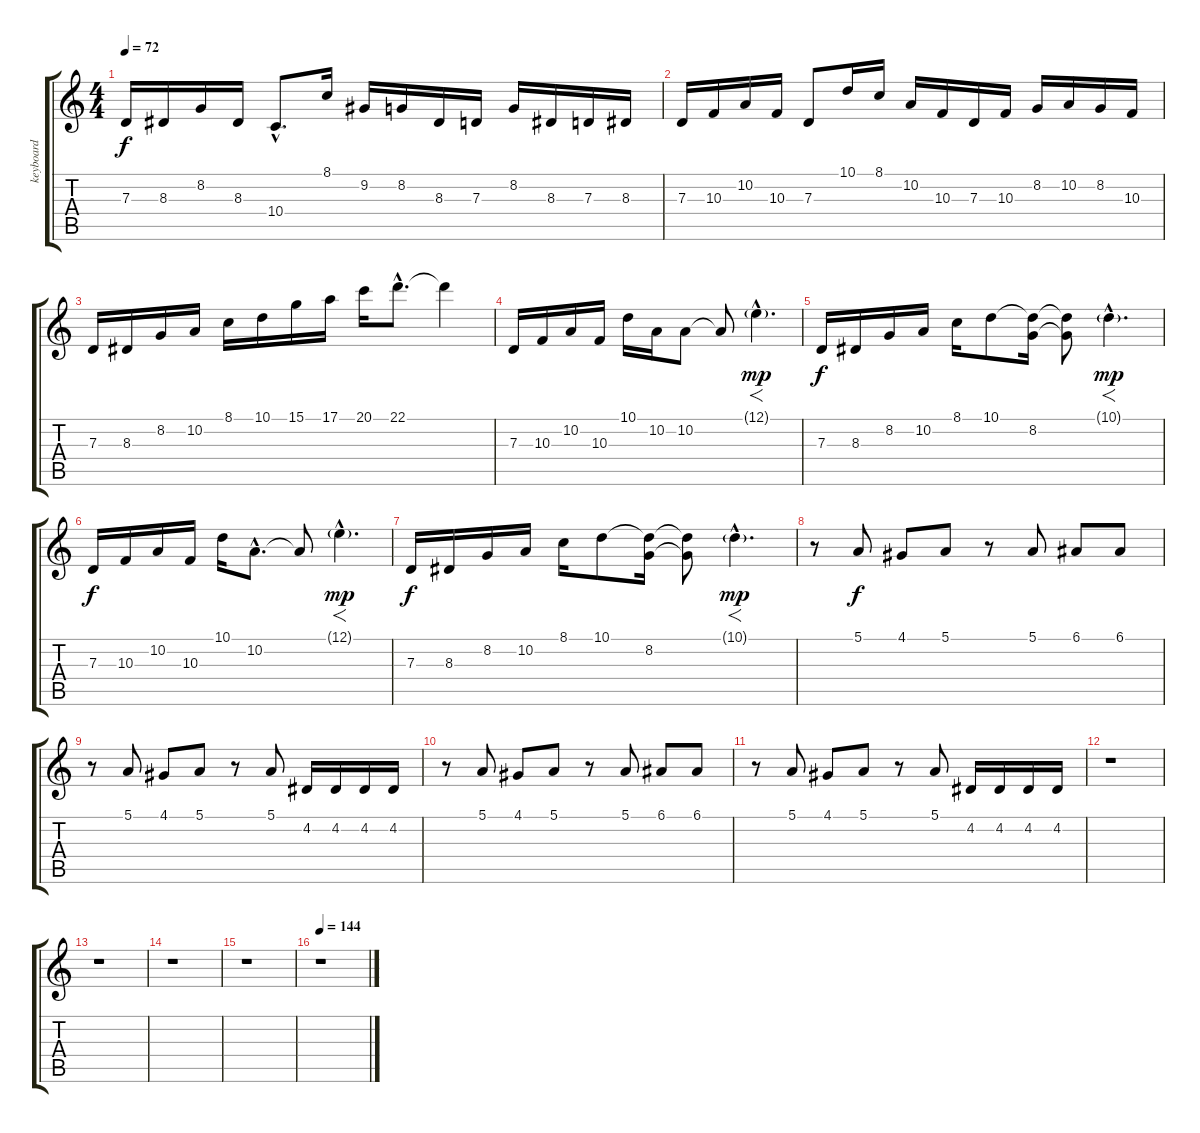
\track ("keyboard" "keyboard") {instrument pad4choir}
\staff {score tabs}
\tuning (E4 B3 G3 D3 A2 E2) {hide}
\ts (4 4)
\tempo 72
\clef g2
\ks c
7.3.16{dy f} 8.3.16 8.2.16 8.3.16 10.4{hac}.8{d} 8.1.16 9.2.16 8.2.16 8.3.16 7.3.16 8.2.16 8.3.16 7.3.16 8.3.16 |
7.3.16 10.3.16 10.2.16 10.3.16 7.3.8 10.1.16 8.1.16 10.2.16 10.3.16 7.3.16 10.3.16 8.2.16 10.2.16 8.2.16 10.3.16 |
7.3.16 8.3.16 8.2.16 10.2.16 8.1.16 10.1.16 15.1.16 17.1.16 20.1.16 22.1{hac}.8{d} 22.1{t}.4 |
7.3.16 10.3.16 10.2.16 10.3.16 10.1.16 10.2.16 10.2.8 10.2{t}.8 12.1{g hac}.4{f d dy mp instrument stringensemble1} |
7.3.16{dy f instrument acousticgrandpiano} 8.3.16 8.2.16 10.2.16 8.1.16 10.1.8 (10.1{t} 8.2).16 (10.1{t} 8.2{t}).8 10.1{g hac}.4{f d dy mp instrument stringensemble1} |
7.3.16{dy f instrument acousticgrandpiano} 10.3.16 10.2.16 10.3.16 10.1.16 10.2{hac}.8{d} 10.2{t}.8 12.1{g hac}.4{f d dy mp instrument stringensemble1} |
7.3.16{dy f instrument acousticgrandpiano} 8.3.16 8.2.16 10.2.16 8.1.16 10.1.8 (10.1{t} 8.2).16 (10.1{t} 8.2{t}).8 10.1{g hac}.4{f d dy mp instrument stringensemble1} |
r.8 5.1.8{dy f instrument acousticgrandpiano} 4.1.8 5.1.8 r.8 5.1.8 6.1.8 6.1.8 |
r.8 5.1.8 4.1.8 5.1.8 r.8 5.1.8 4.2.16 4.2.16 4.2.16 4.2.16 |
r.8 5.1.8 4.1.8 5.1.8 r.8 5.1.8 6.1.8 6.1.8 |
r.8 5.1.8 4.1.8 5.1.8 r.8 5.1.8 4.2.16 4.2.16 4.2.16 4.2.16 |
r.1 |
r.1 |
r.1 |
r.1 |
\tempo 144
r.1
